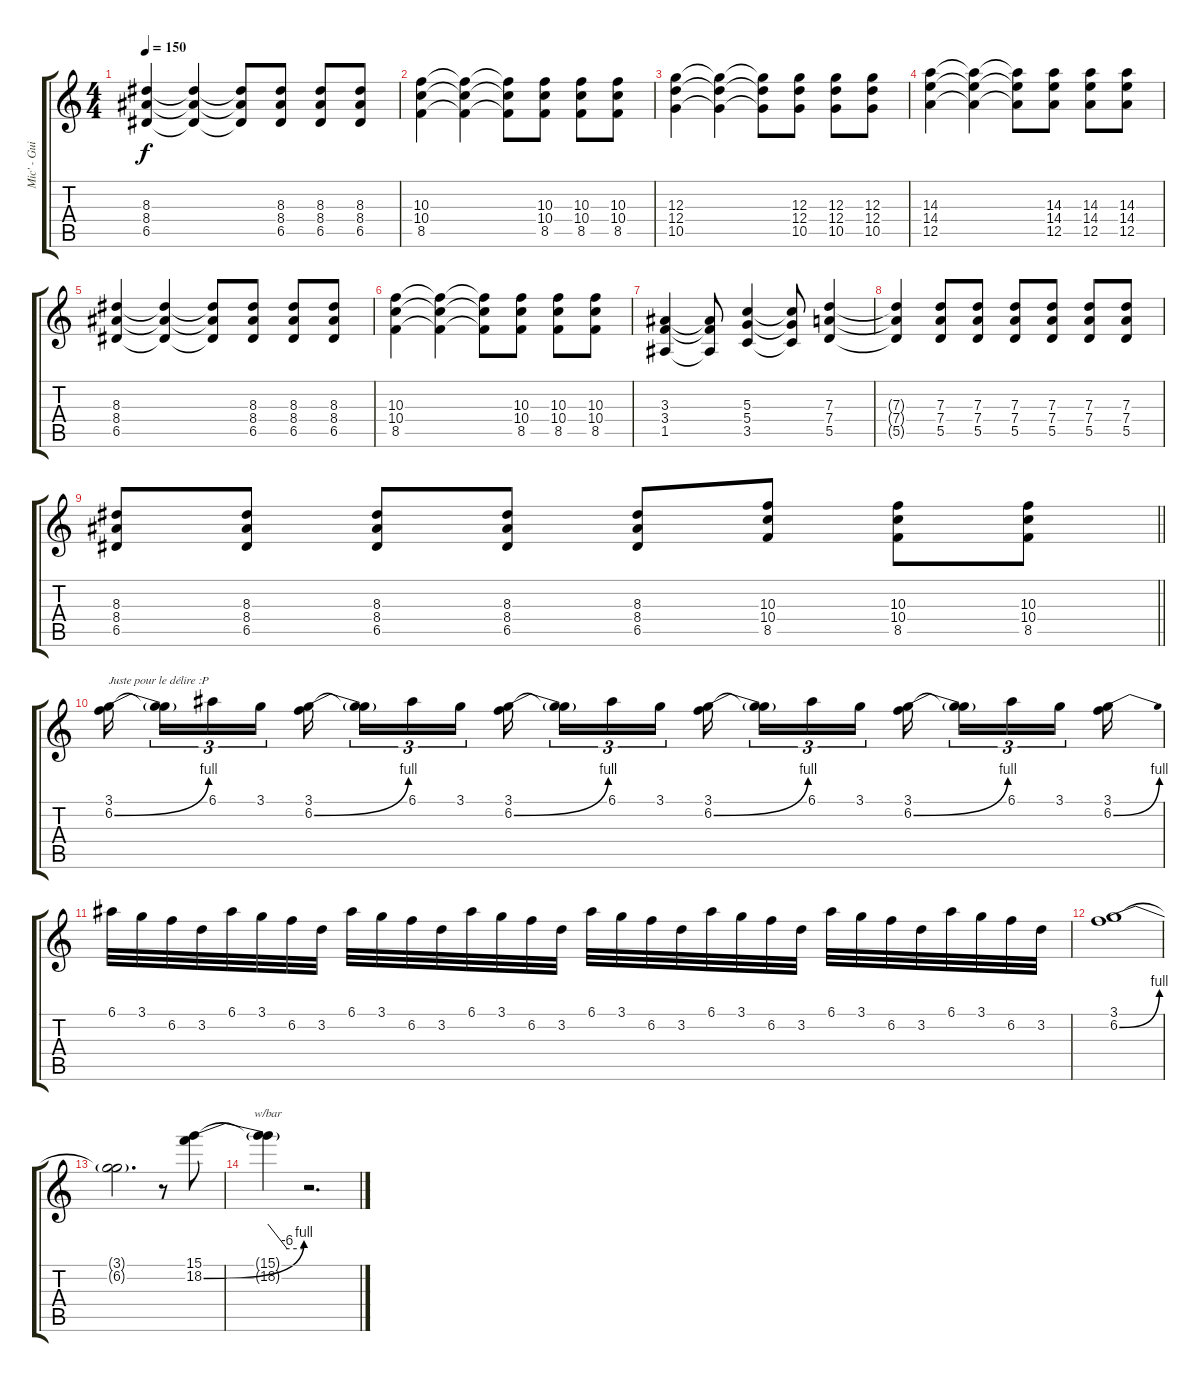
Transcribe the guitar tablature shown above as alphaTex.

\track ("Mic' - Guitare" "Mic' - Gui") {instrument overdrivenguitar}
\staff {score tabs}
\tuning (E4 B3 G3 D3 A2 E2) {hide}
\ts (4 4)
\tempo 150
\clef g2
\ks c
(8.3 8.4 6.5).4{dy f} (8.3{t} 8.4{t} 6.5{t}).4 (8.3{t} 8.4{t} 6.5{t}).8 (8.3 8.4 6.5).8 (8.3 8.4 6.5).8 (8.3 8.4 6.5).8 |
(10.3 10.4 8.5).4 (10.3{t} 10.4{t} 8.5{t}).4 (10.3{t} 10.4{t} 8.5{t}).8 (10.3 10.4 8.5).8 (10.3 10.4 8.5).8 (10.3 10.4 8.5).8 |
(12.3 12.4 10.5).4 (12.3{t} 12.4{t} 10.5{t}).4 (12.3{t} 12.4{t} 10.5{t}).8 (12.3 12.4 10.5).8 (12.3 12.4 10.5).8 (12.3 12.4 10.5).8 |
(14.3 14.4 12.5).4 (14.3{t} 14.4{t} 12.5{t}).4 (14.3{t} 14.4{t} 12.5{t}).8 (14.3 14.4 12.5).8 (14.3 14.4 12.5).8 (14.3 14.4 12.5).8 |
(8.3 8.4 6.5).4 (8.3{t} 8.4{t} 6.5{t}).4 (8.3{t} 8.4{t} 6.5{t}).8 (8.3 8.4 6.5).8 (8.3 8.4 6.5).8 (8.3 8.4 6.5).8 |
(10.3 10.4 8.5).4 (10.3{t} 10.4{t} 8.5{t}).4 (10.3{t} 10.4{t} 8.5{t}).8 (10.3 10.4 8.5).8 (10.3 10.4 8.5).8 (10.3 10.4 8.5).8 |
(3.3 3.4 1.5).4 (3.3{t} 3.4{t} 1.5{t}).8 (5.3 5.4 3.5).4 (5.3{t} 5.4{t} 3.5{t}).8 (7.3 7.4 5.5).4 |
(7.3{t} 7.4{t} 5.5{t}).4 (7.3 7.4 5.5).8 (7.3 7.4 5.5).8 (7.3 7.4 5.5).8 (7.3 7.4 5.5).8 (7.3 7.4 5.5).8 (7.3 7.4 5.5).8 |
\barLineRight lightlight
(8.3 8.4 6.5).8 (8.3 8.4 6.5).8 (8.3 8.4 6.5).8 (8.3 8.4 6.5).8 (8.3 8.4 6.5).8 (10.3 10.4 8.5).8 (10.3 10.4 8.5).8 (10.3 10.4 8.5).8 |
(3.1 6.2{be (bend 0 0 60 4)}).16{txt "Juste pour le délire :P" beam splitsecondary} (3.1{t} 6.2{t}).16{tu (3 2)} 6.1.16{tu (3 2)} 3.1.16{tu (3 2) beam splitsecondary} (3.1 6.2{be (bend 0 0 60 4)}).16 (3.1{t} 6.2{t}).16{tu (3 2)} 6.1.16{tu (3 2)} 3.1.16{tu (3 2) beam splitsecondary} (3.1 6.2{be (bend 0 0 60 4)}).16{beam splitsecondary} (3.1{t} 6.2{t}).16{tu (3 2)} 6.1.16{tu (3 2)} 3.1.16{tu (3 2) beam splitsecondary} (3.1 6.2{be (bend 0 0 60 4)}).16{beam splitsecondary} (3.1{t} 6.2{t}).16{tu (3 2)} 6.1.16{tu (3 2)} 3.1.16{tu (3 2)} (3.1 6.2{be (bend 0 0 60 4)}).16{beam splitsecondary} (3.1{t} 6.2{t}).16{tu (3 2)} 6.1.16{tu (3 2)} 3.1.16{tu (3 2) beam splitsecondary} (3.1 6.2{be (bend 0 0 60 4)}).16 |
6.1.32 3.1.32 6.2.32 3.2.32 6.1.32 3.1.32 6.2.32 3.2.32 6.1.32 3.1.32 6.2.32 3.2.32 6.1.32 3.1.32 6.2.32 3.2.32 6.1.32 3.1.32 6.2.32 3.2.32 6.1.32 3.1.32 6.2.32 3.2.32 6.1.32 3.1.32 6.2.32 3.2.32 6.1.32 3.1.32 6.2.32 3.2.32 |
(3.1 6.2{be (bend 0 0 60 4)}).1 |
(3.1{t} 6.2{t}).2{d} r.8 (15.1 18.2{be (bend 0 0 60 4)}).8 |
(15.1{t} 18.2{t}).4{tbe (custom default 0 0 32 -24 60 -24)} r.2{d}
